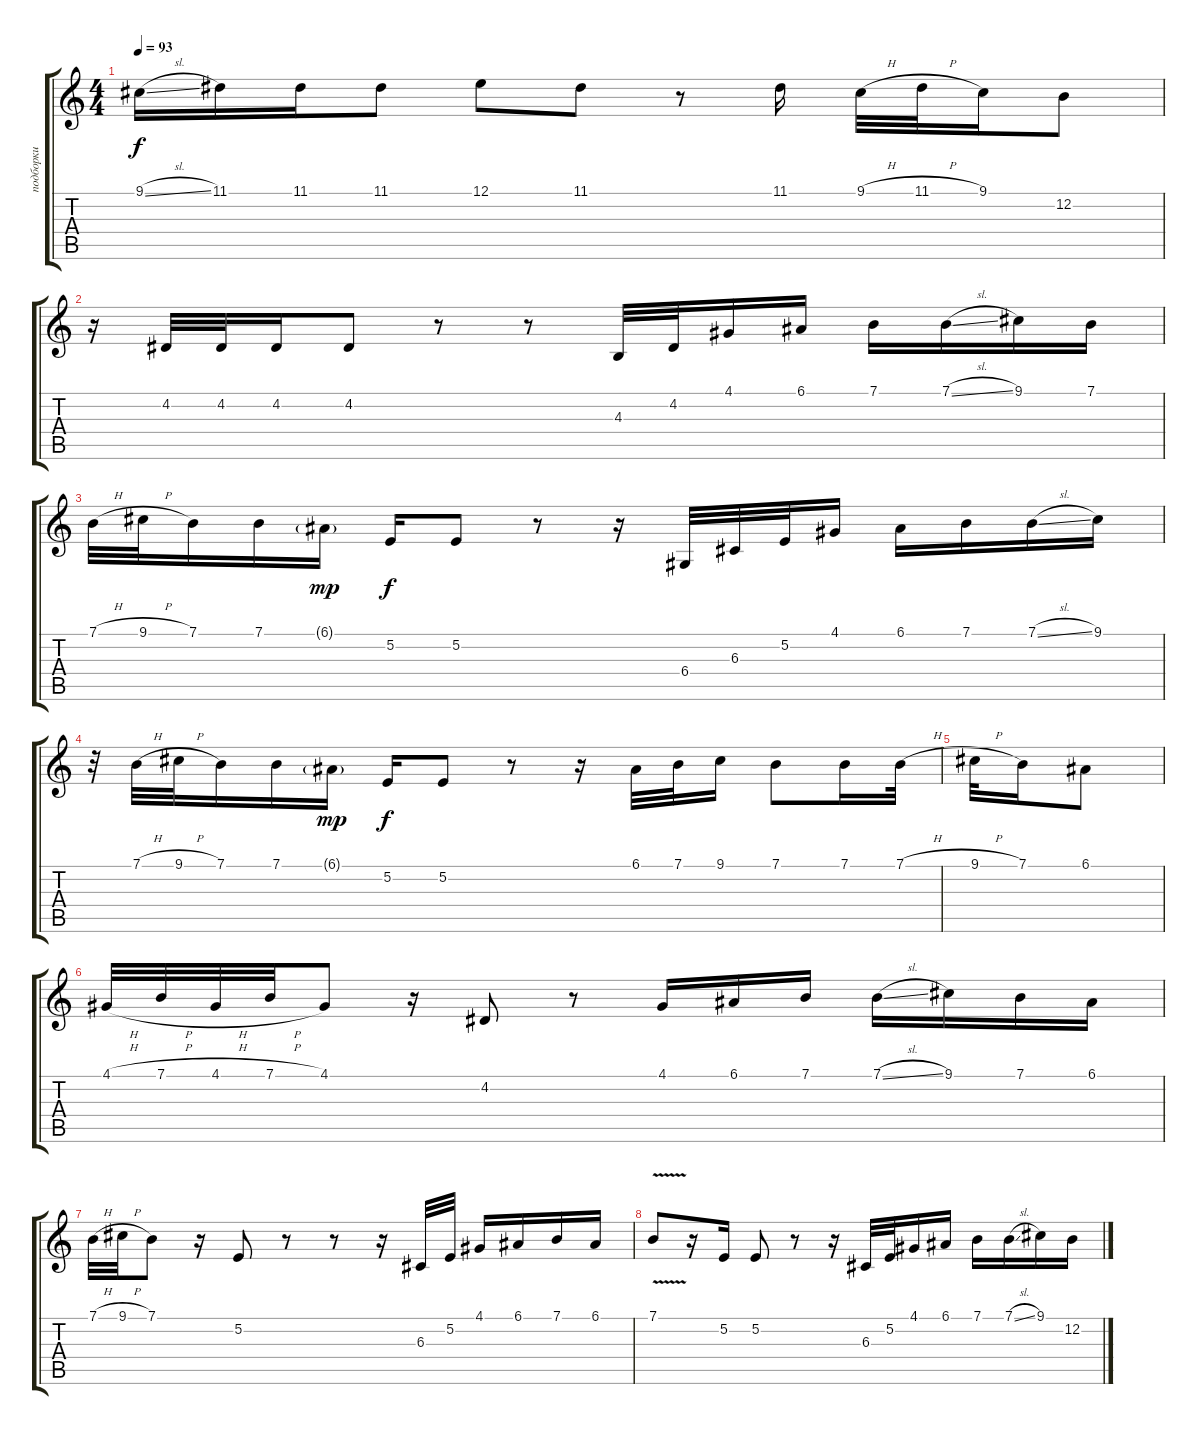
\track ("подборки" "подборки") {solo instrument pad2warm}
\staff {score tabs}
\tuning (E4 B3 G3 D3 A2 E2) {hide}
\ts (4 4)
\tempo 93
\clef g2
\ks c
9.1{sl}.16{dy f} 11.1.16 11.1.16 11.1.8 12.1.8 11.1.8 r.8 11.1.16 9.1{h}.32 11.1{h}.32 9.1.16 12.2.8 |
r.16 4.2.32 4.2.32 4.2.16 4.2.8 r.8 r.8 4.3.32 4.2.32 4.1.16 6.1.16 7.1.16 7.1{sl}.16 9.1.16 7.1.16 |
7.1{h}.32 9.1{h}.32 7.1.16 7.1.16 6.1{g}.16{dy mp} 5.2.16{dy f} 5.2.8 r.8 r.16 6.4.32 6.3.32 5.2.32 4.1.16 6.1.16 7.1.16 7.1{sl}.16 9.1.16 |
r.32 7.1{h}.32 9.1{h}.32 7.1.16 7.1.16 6.1{g}.16{dy mp} 5.2.16{dy f} 5.2.8 r.8 r.16 6.1.32 7.1.32 9.1.16 7.1.8 7.1.16 7.1{h}.32 |
9.1{h}.32 7.1.16 6.1.8 |
4.1{h}.32 7.1{h}.32 4.1{h}.32 7.1{h}.32 4.1.8 r.16 4.2.8 r.8 4.1.16 6.1.16 7.1.16 7.1{sl}.16 9.1.16 7.1.16 6.1.16 |
7.1{h}.32 9.1{h}.32 7.1.8 r.16 5.2.8 r.8 r.8 r.16 6.3.32 5.2.32 4.1.16 6.1.16 7.1.16 6.1.16 |
7.1{v}.8 r.16 5.2.16 5.2.8 r.8 r.16 6.3.32 5.2.32 4.1.16 6.1.16 7.1.16 7.1{sl}.16 9.1.16 12.2.16
